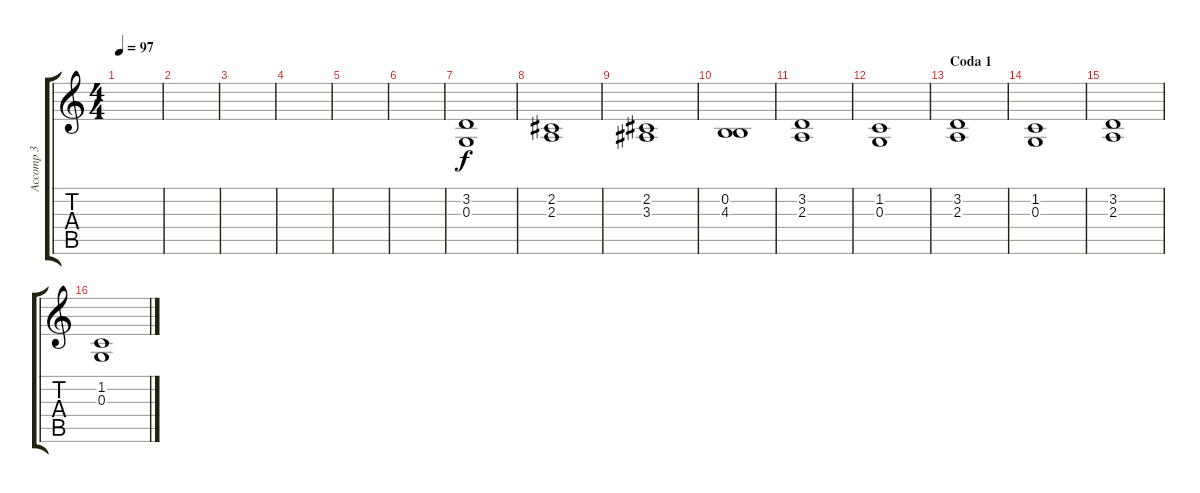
\track ("Accomp 3" "Accomp 3") {instrument frenchhorn}
\staff {score tabs}
\tuning (E4 B3 G3 D3 A2 E2) {hide}
\ts (4 4)
\tempo 97
\clef g2
\ks c
|
|
|
|
|
|
(3.2 0.3).1 |
(2.2 2.3).1 |
(2.2 3.3).1 |
(0.2 4.3).1 |
(3.2 2.3).1 |
(1.2 0.3).1 |
\section ("" "Coda 1")
(3.2 2.3).1 |
(1.2 0.3).1 |
(3.2 2.3).1 |
(1.2 0.3).1
